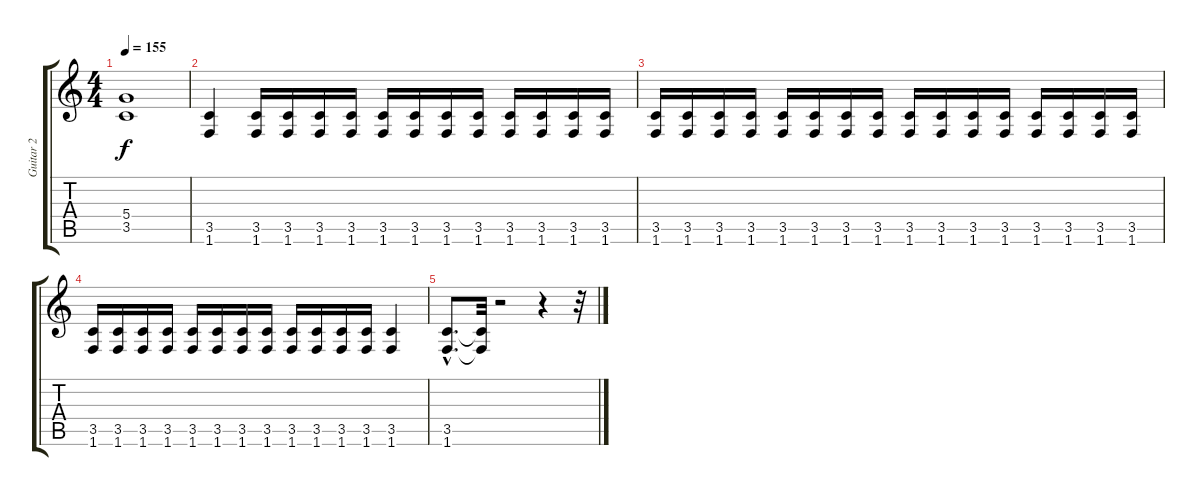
\track ("Guitar 2" "Guitar 2") {instrument distortionguitar}
\staff {score tabs}
\tuning (E4 B3 G3 D3 A2 E2) {hide}
\ts (4 4)
\tempo 155
\clef g2
\ks c
(5.4 3.5).1{dy f} |
(3.5 1.6).4 (3.5 1.6).16 (3.5 1.6).16 (3.5 1.6).16 (3.5 1.6).16 (3.5 1.6).16 (3.5 1.6).16 (3.5 1.6).16 (3.5 1.6).16 (3.5 1.6).16 (3.5 1.6).16 (3.5 1.6).16 (3.5 1.6).16 |
(3.5 1.6).16 (3.5 1.6).16 (3.5 1.6).16 (3.5 1.6).16 (3.5 1.6).16 (3.5 1.6).16 (3.5 1.6).16 (3.5 1.6).16 (3.5 1.6).16 (3.5 1.6).16 (3.5 1.6).16 (3.5 1.6).16 (3.5 1.6).16 (3.5 1.6).16 (3.5 1.6).16 (3.5 1.6).16 |
(3.5 1.6).16 (3.5 1.6).16 (3.5 1.6).16 (3.5 1.6).16 (3.5 1.6).16 (3.5 1.6).16 (3.5 1.6).16 (3.5 1.6).16 (3.5 1.6).16 (3.5 1.6).16 (3.5 1.6).16 (3.5 1.6).16 (3.5 1.6).4 |
(3.5{hac} 1.6{hac}).8{d} (3.5{t} 1.6{t}).32 r.2 r.4 r.32
